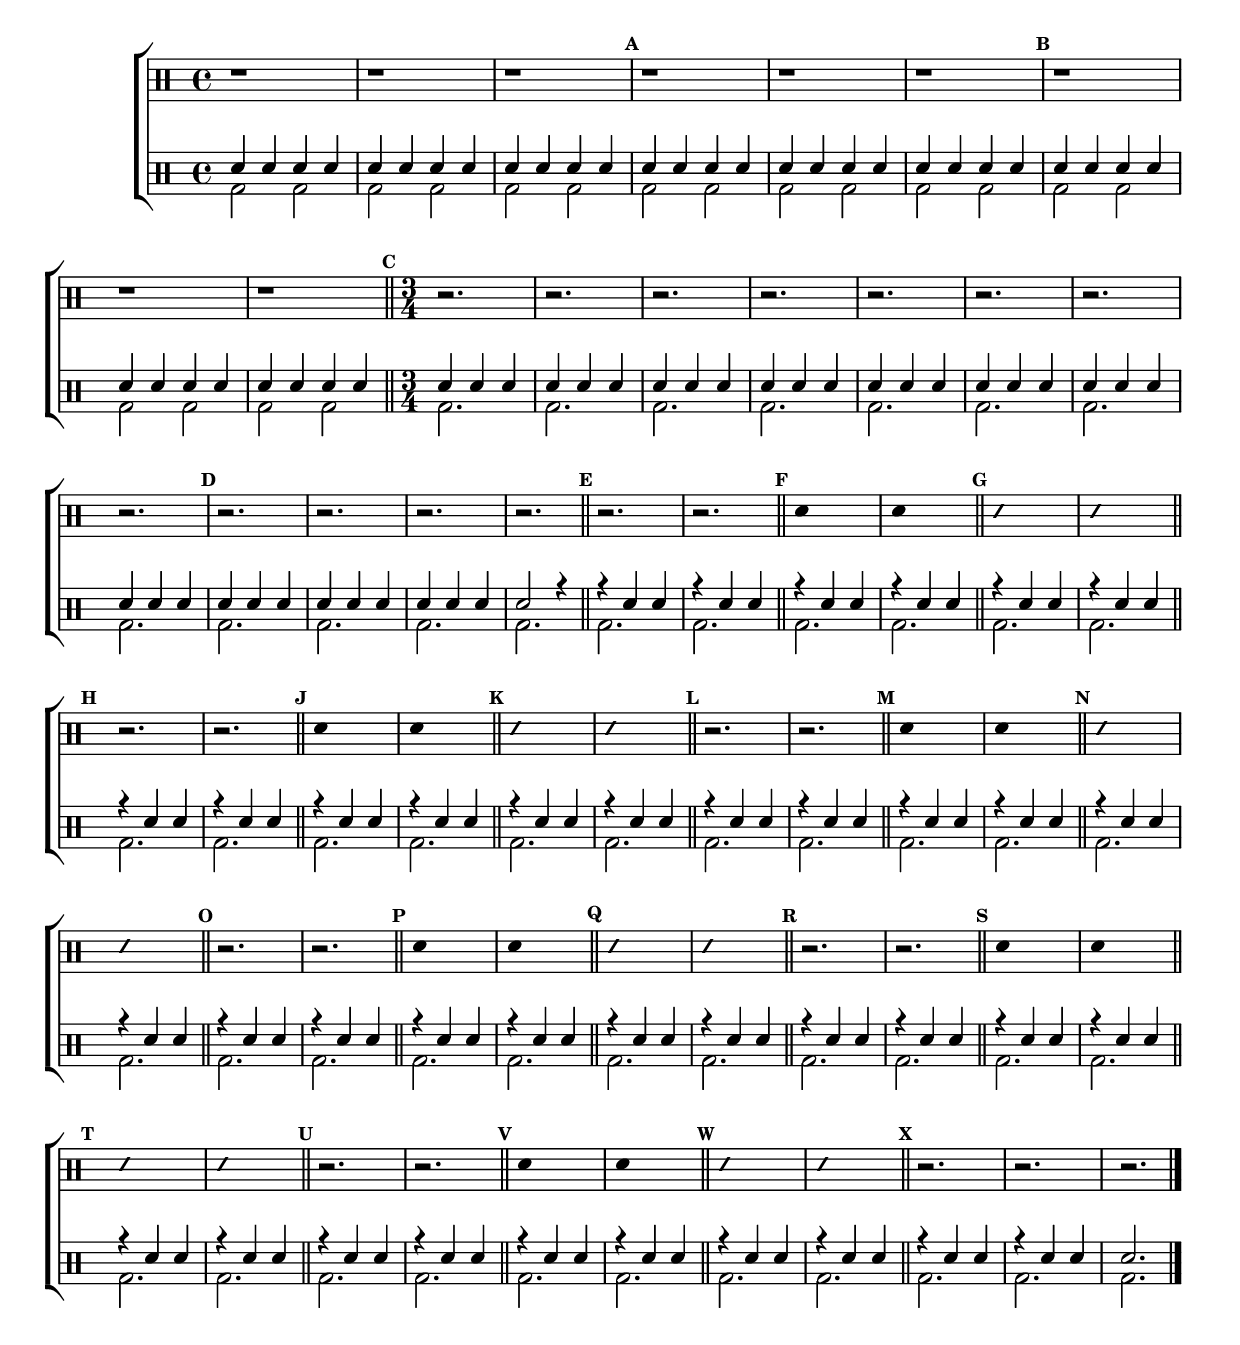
%-*- coding: utf-8 -*-

\version "2.10.00"

%\header {title = "improvisando e imitando em do maior"}

\new ChoirStaff <<

\drummode <<

\drums {
\override Staff.TimeSignature #'style = #'()
\time 4/4 

\override Score.BarNumber #'transparent = ##t
\override Score.RehearsalMark #'font-size = #-2
\set Score.markFormatter = #format-mark-numbers

\context DrumVoice = "1" { }
\context DrumVoice = "2" { }

{ 

r1 r r 
\mark \default
 
r r r 
\mark \default

r r r 

\bar "||"

\time 3/4
\mark \default
r2. r r r r r r r 

\mark \default
r r r r 

\bar "||"

\override Stem #'transparent = ##t

%1
\mark \default
r2. r 
\bar "||"
\mark \default
sn4 s2
sn4 s2
\bar "||"
\mark \default
\override NoteHead #'style = #'slash
\override NoteHead #'font-size = #-4
sn4 s2
sn4 s2
\revert NoteHead #'style 
\revert NoteHead #'font-size
\bar "||"

%2
\mark \default
r2. r 
\bar "||"
\mark \default
sn4 s2
sn4 s2
\bar "||"
\mark \default
\override NoteHead #'style = #'slash
\override NoteHead #'font-size = #-4
sn4 s2
sn4 s2
\revert NoteHead #'style 
\revert NoteHead #'font-size
\bar "||"

%3
\mark \default
r2. r 
\bar "||"
\mark \default
sn4 s2
sn4 s2
\bar "||"
\mark \default
\override NoteHead #'style = #'slash
\override NoteHead #'font-size = #-4
sn4 s2
sn4 s2
\revert NoteHead #'style 
\revert NoteHead #'font-size
\bar "||"

%4
\mark \default
r2. r 
\bar "||"
\mark \default
sn4 s2
sn4 s2
\bar "||"
\mark \default
\override NoteHead #'style = #'slash
\override NoteHead #'font-size = #-4
sn4 s2
sn4 s2
\revert NoteHead #'style 
\revert NoteHead #'font-size
\bar "||"

%5
\mark \default
r2. r 
\bar "||"
\mark \default
sn4 s2
sn4 s2
\bar "||"
\mark \default
\override NoteHead #'style = #'slash
\override NoteHead #'font-size = #-4
sn4 s2
sn4 s2
\revert NoteHead #'style 
\revert NoteHead #'font-size
\bar "||"

%6
\mark \default
r2. r 
\bar "||"
\mark \default
sn4 s2
sn4 s2
\bar "||"
\mark \default
\override NoteHead #'style = #'slash
\override NoteHead #'font-size = #-4
sn4 s2
sn4 s2
\revert NoteHead #'style 
\revert NoteHead #'font-size
\bar "||"

\mark \default
r2. r r

\bar "|."
  
}

}


\drums {

\override Staff.TimeSignature #'style = #'()
\time 4/4 

\override Score.BarNumber #'transparent = ##t
\override Score.RehearsalMark #'font-size = #-2
\set Score.markFormatter = #format-mark-numbers

\context DrumVoice = "1" { }
\context DrumVoice = "2" { }

<<

{

sn4 sn sn sn
sn4 sn sn sn
sn4 sn sn sn
sn4 sn sn sn
sn4 sn sn sn
sn4 sn sn sn
sn4 sn sn sn
sn4 sn sn sn
sn4 sn sn sn

\time 3/4

sn sn sn 
sn sn sn 
sn sn sn
sn sn sn 
sn sn sn 
sn sn sn
sn sn sn 
sn sn sn 
sn sn sn
sn sn sn 
sn sn sn 
sn2 r4



r sn sn
r sn sn
r sn sn
r sn sn
r sn sn
r sn sn
r sn sn
r sn sn
r sn sn
r sn sn
r sn sn
r sn sn
r sn sn
r sn sn
r sn sn
r sn sn
r sn sn
r sn sn
r sn sn
r sn sn
r sn sn
r sn sn
r sn sn
r sn sn
r sn sn
r sn sn
r sn sn
r sn sn
r sn sn
r sn sn
r sn sn
r sn sn
r sn sn
r sn sn
r sn sn
r sn sn
r sn sn
r sn sn
sn2. 





  
}

\\

{

bd2 bd bd bd bd bd 
bd bd bd bd bd bd
bd bd bd bd bd bd 

\time 3/4

bd2. bd bd bd 
bd bd bd bd
bd bd bd bd

bd bd bd 
bd bd bd 
bd bd bd 
bd bd bd 
bd bd bd
bd bd bd 
bd bd bd 
bd bd bd 
bd bd bd 
bd bd bd
bd bd bd 
bd bd bd 
bd bd bd


}

>>

}

>>

>>